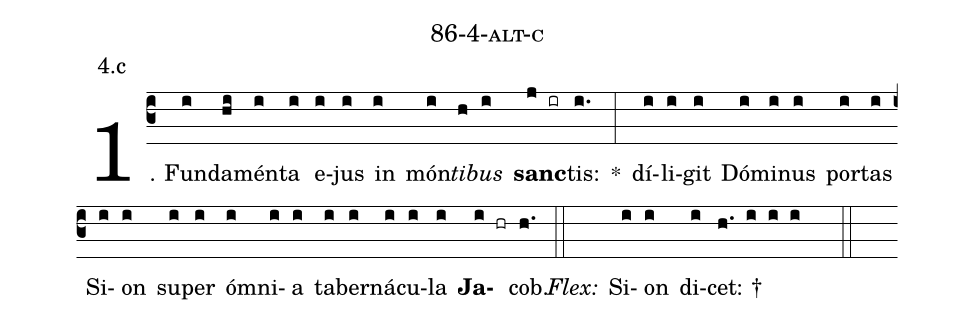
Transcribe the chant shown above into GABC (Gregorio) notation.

name: 86-4-alt-c;
annotation: 4.c;
%%
(c3)1. Fun(i)da(hi)mén(i)ta(i) e(i)jus(i) in(i) món(i)<i>ti</i>(h)<i>bus</i>(i) <b>sanc</b>(j ir)tis:(i.) *(:) dí(i)li(i)git(i) Dó(i)mi(i)nus(i) por(i)tas(i) Si(i)on(i) su(i)per(i) óm(i)ni(i)a(i) ta(i)ber(i)ná(i)cu(i)la(i) <b>Ja</b>(i hr)cob.(h.) (::)
<i>Flex:</i>()  Si(i)on(i) di(i)cet: †(h. i i i  ::)
